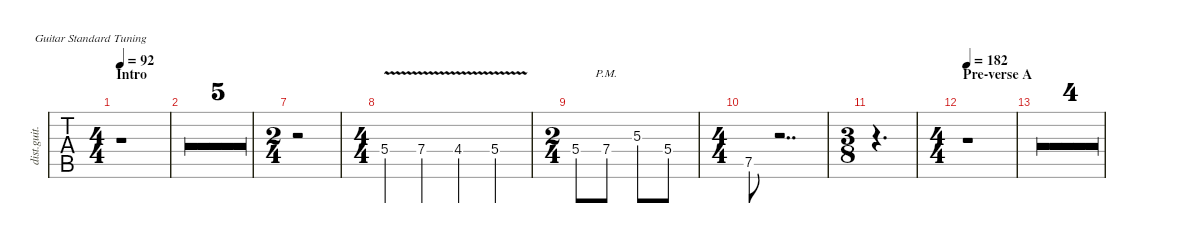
\defaultSystemsLayout 4
\hideDynamics
\bracketExtendMode nobrackets
\otherSystemsTrackNameOrientation horizontal
\track ("Lead Guitar/Rhythm Extras (Kirk)" "dist.guit.") {defaultSystemsLayout 4 multiBarRest instrument distortionguitar}
\staff {tabs}
\tuning (E4 B3 G3 D3 A2 E2)
\ts (4 4)
\section ("" "Intro")
\tempo 92
\clef g2
\ks c
r.1{dy mf instrument distortionguitar} |
r.1 |
r.1 |
r.1 |
r.1 |
r.1 |
\ts (2 4)
\beaming (8 2 2)
r.2 |
\ts (4 4)
\beaming (8 2 2 2 2)
5.4{v}.4 7.4{v}.4 4.4{v acc #}.4 5.4{v}.4 |
\ts (2 4)
\beaming (8 2 2)
5.4.8 7.4{pm}.8 5.3.8 5.4.8 |
\ts (4 4)
\beaming (8 2 2 2 2)
7.5.8 r.2{dd} |
\ts (3 8)
\beaming (8 2 2 2 2)
r.4{d} |
\ts (4 4)
\beaming (8 2 2 2 2)
\section ("" "Pre-verse A")
\tempo 182
r.1 |
r.1 |
r.1 |
r.1 |
r.1
